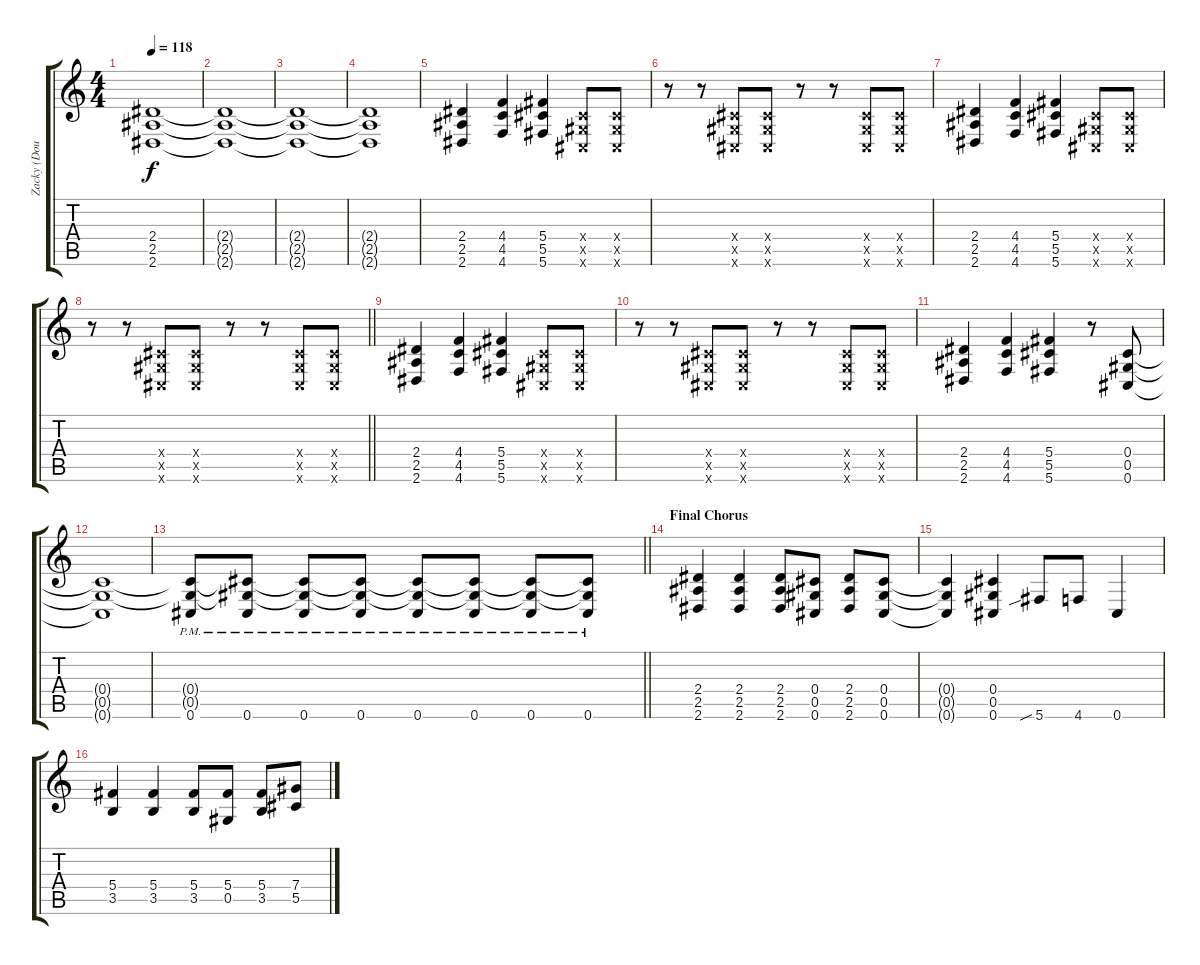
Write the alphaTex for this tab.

\track ("Zacky (Double Track) " "Zacky (Dou") {instrument distortionguitar}
\staff {score tabs}
\tuning (Eb4 Bb3 Gb3 Db3 Ab2 Db2) {hide}
\ts (4 4)
\tempo 118
\clef g2
\ks c
(2.4 2.5 2.6).1{dy f} |
(2.4{t} 2.5{t} 2.6{t}).1 |
(2.4{t} 2.5{t} 2.6{t}).1 |
(2.4{t} 2.5{t} 2.6{t}).1 |
(2.4 2.5 2.6).4 (4.4 4.5 4.6).4 (5.4 5.5 5.6).4 (0.4{x} 0.5{x} 0.6{x}).8 (0.4{x} 0.5{x} 0.6{x}).8 |
r.8 r.8 (0.4{x} 0.5{x} 0.6{x}).8 (0.4{x} 0.5{x} 0.6{x}).8 r.8 r.8 (0.4{x} 0.5{x} 0.6{x}).8 (0.4{x} 0.5{x} 0.6{x}).8 |
(2.4 2.5 2.6).4 (4.4 4.5 4.6).4 (5.4 5.5 5.6).4 (0.4{x} 0.5{x} 0.6{x}).8 (0.4{x} 0.5{x} 0.6{x}).8 |
\barLineRight lightlight
r.8 r.8 (0.4{x} 0.5{x} 0.6{x}).8 (0.4{x} 0.5{x} 0.6{x}).8 r.8 r.8 (0.4{x} 0.5{x} 0.6{x}).8 (0.4{x} 0.5{x} 0.6{x}).8 |
(2.4 2.5 2.6).4 (4.4 4.5 4.6).4 (5.4 5.5 5.6).4 (0.4{x} 0.5{x} 0.6{x}).8 (0.4{x} 0.5{x} 0.6{x}).8 |
r.8 r.8 (0.4{x} 0.5{x} 0.6{x}).8 (0.4{x} 0.5{x} 0.6{x}).8 r.8 r.8 (0.4{x} 0.5{x} 0.6{x}).8 (0.4{x} 0.5{x} 0.6{x}).8 |
(2.4 2.5 2.6).4 (4.4 4.5 4.6).4 (5.4 5.5 5.6).4 r.8 (0.4 0.5 0.6).8 |
(0.4{t} 0.5{t} 0.6{t}).1 |
\barLineRight lightlight
(0.4{t} 0.5{t} 0.6{pm}).8 (0.4{t} 0.5{t} 0.6{pm}).8 (0.4{t} 0.5{t} 0.6{pm}).8 (0.4{t} 0.5{t} 0.6{pm}).8 (0.4{t} 0.5{t} 0.6{pm}).8 (0.4{t} 0.5{t} 0.6{pm}).8 (0.4{t} 0.5{t} 0.6{pm}).8 (0.4{t} 0.5{t} 0.6{pm}).8 |
\section ("" "Final Chorus")
(2.4 2.5 2.6).4 (2.4 2.5 2.6).4 (2.4 2.5 2.6).8 (0.4 0.5 0.6).8 (2.4 2.5 2.6).8 (0.4 0.5 0.6).8 |
(0.4{t} 0.5{t} 0.6{t}).4 (0.4 0.5 0.6).4 5.6{sib}.8 4.6.8 0.6.4 |
(5.4 3.5).4 (5.4 3.5).4 (5.4 3.5).8 (5.4 0.5).8 (5.4 3.5).8 (7.4 5.5).8
